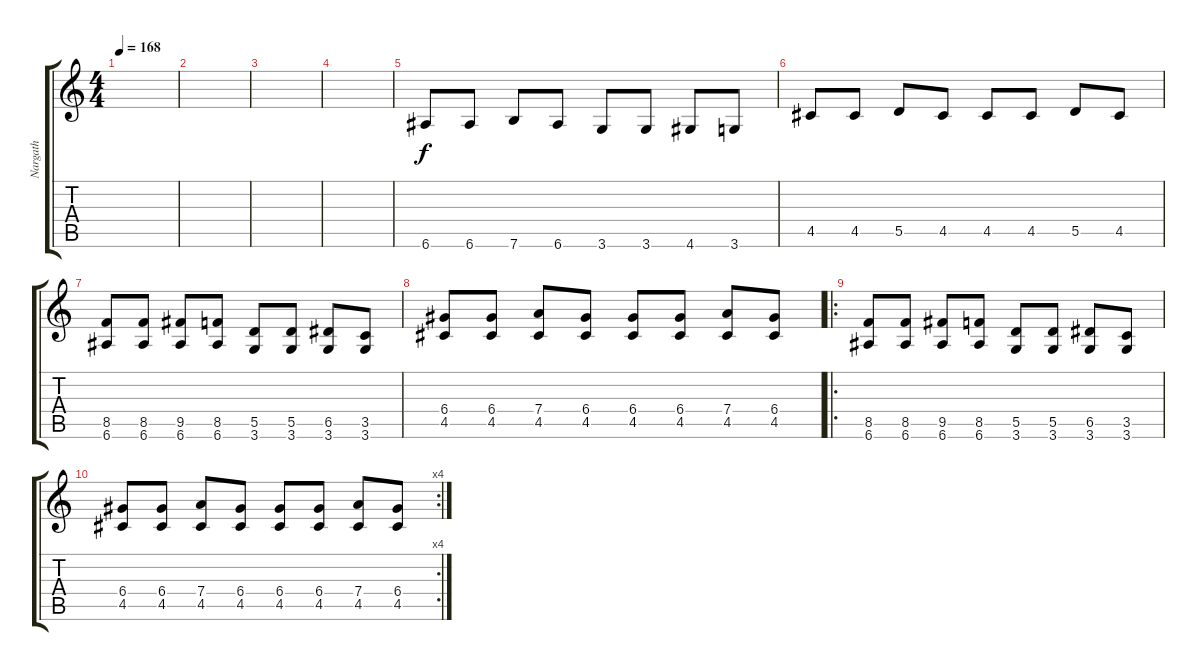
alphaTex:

\track ("Nargath" "Nargath") {instrument distortionguitar}
\staff {score tabs}
\tuning (E4 B3 G3 D3 A2 E2) {hide}
\ts (4 4)
\tempo 168
\clef g2
\ks c
|
|
|
|
6.6.8 6.6.8 7.6.8 6.6.8 3.6.8 3.6.8 4.6.8 3.6.8 |
4.5.8 4.5.8 5.5.8 4.5.8 4.5.8 4.5.8 5.5.8 4.5.8 |
(8.5 6.6).8 (8.5 6.6).8 (9.5 6.6).8 (8.5 6.6).8 (5.5 3.6).8 (5.5 3.6).8 (6.5 3.6).8 (3.5 3.6).8 |
(6.4 4.5).8 (6.4 4.5).8 (7.4 4.5).8 (6.4 4.5).8 (6.4 4.5).8 (6.4 4.5).8 (7.4 4.5).8 (6.4 4.5).8 |
\ro
(8.5 6.6).8 (8.5 6.6).8 (9.5 6.6).8 (8.5 6.6).8 (5.5 3.6).8 (5.5 3.6).8 (6.5 3.6).8 (3.5 3.6).8 |
\rc 4
(6.4 4.5).8 (6.4 4.5).8 (7.4 4.5).8 (6.4 4.5).8 (6.4 4.5).8 (6.4 4.5).8 (7.4 4.5).8 (6.4 4.5).8
